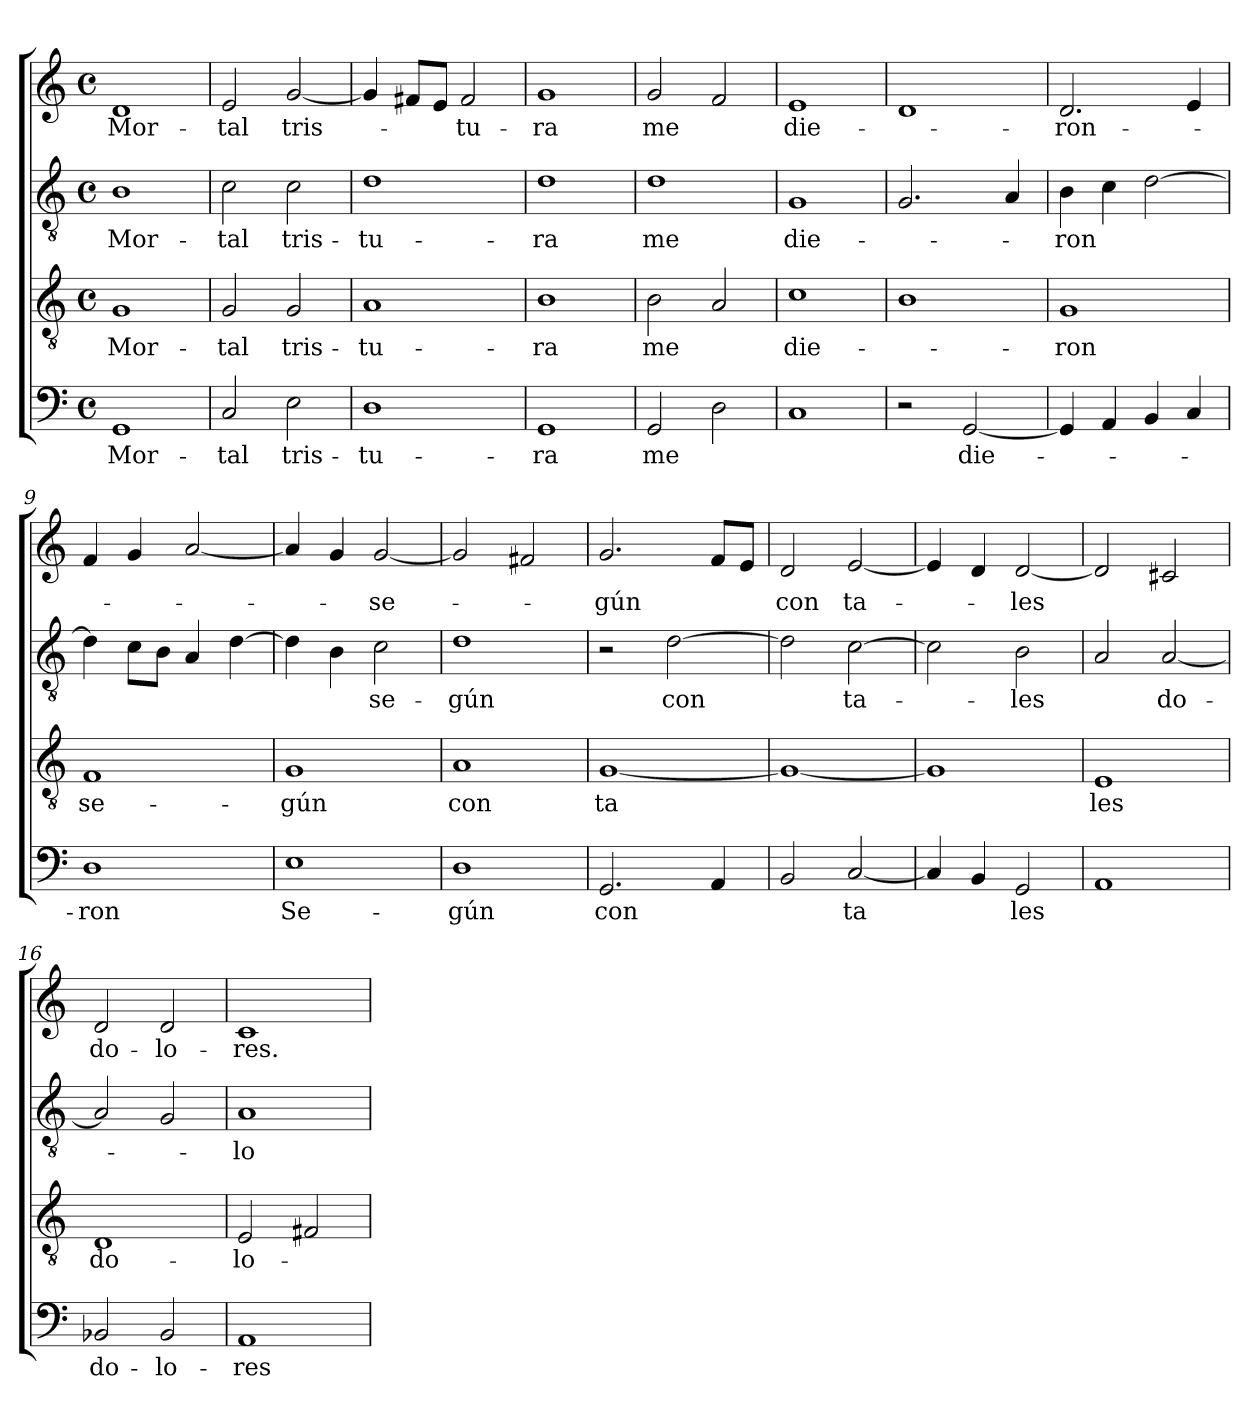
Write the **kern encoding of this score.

**kern	**text	**kern	**text	**kern	**text	**kern	**text
*part4	*part4	*part3	*part3	*part2	*part2	*part1	*part1
*staff4	*staff4	*staff3	*staff3	*staff2	*staff2	*staff1	*staff1
*clefF4	*	*clefGv2	*	*clefGv2	*	*clefG2	*
*k[]	*	*k[]	*	*k[]	*	*k[]	*
*C:	*	*C:	*	*C:	*	*C:	*
*M4/4	*	*M4/4	*	*M4/4	*	*M4/4	*
*met(c)	*	*met(c)	*	*met(c)	*	*met(c)	*
=1	=1	=1	=1	=1	=1	=1	=1
!	!LO:LY:b	!	!LO:LY:b	!	!LO:LY:b	!	!LO:LY:b
1GG	Mor-	1G	Mor-	1B	Mor-	1d	Mor-
=2	=2	=2	=2	=2	=2	=2	=2
!	!LO:LY:b	!	!LO:LY:b	!	!LO:LY:b	!	!LO:LY:b
2C/	-tal	2G/	-tal	2c\	-tal	2e/	-tal
!	!LO:LY:b	!	!LO:LY:b	!	!LO:LY:b	!	!LO:LY:b
2E\	tris-	2G/	tris-	2c\	tris-	[<2g/	tris-
=3	=3	=3	=3	=3	=3	=3	=3
!	!LO:LY:b	!	!LO:LY:b	!	!LO:LY:b	!	!
1D	-tu-	1A	-tu-	1d	-tu-	4g/]	.
.	.	.	.	.	.	8f#X/L	.
.	.	.	.	.	.	8e/J	.
!	!	!	!	!	!	!	!LO:LY:b
.	.	.	.	.	.	2f#/	-tu-
=4	=4	=4	=4	=4	=4	=4	=4
!	!LO:LY:b	!	!LO:LY:b	!	!LO:LY:b	!	!LO:LY:b
1GG	-ra	1B	-ra	1d	-ra	1g	-ra
=5	=5	=5	=5	=5	=5	=5	=5
!	!LO:LY:b	!	!LO:LY:b	!	!LO:LY:b	!	!LO:LY:b
2GG/	me	2B\	me	1d	me	2g/	me
2D\	.	2A/	.	.	.	2f/	.
=6	=6	=6	=6	=6	=6	=6	=6
!	!	!	!LO:LY:b	!	!LO:LY:b	!	!LO:LY:b
1C	.	1c	die-	1G	die-	1e	die-
=7	=7	=7	=7	=7	=7	=7	=7
2r	.	1B	.	2.G/	.	1d	.
!	!LO:LY:b	!	!	!	!	!	!
[<2GG/	die-	.	.	.	.	.	.
.	.	.	.	4A/	.	.	.
=8	=8	=8	=8	=8	=8	=8	=8
!	!	!	!LO:LY:b	!	!LO:LY:b	!	!LO:LY:b
4GG/]	.	1G	-ron	4B\	-ron	2.d/	-ron-
4AA/	.	.	.	4c\	.	.	.
4BB/	.	.	.	[>2d\	.	.	.
4C/	.	.	.	.	.	4e/	.
!!LO:LB:g=z
=9	=9	=9	=9	=9	=9	=9	=9
!	!LO:LY:b	!	!LO:LY:b	!	!	!	!
1D	-ron	1F	se-	4d\]	.	4f/	.
.	.	.	.	8c\L	.	4g/	.
.	.	.	.	8B\J	.	.	.
.	.	.	.	4A/	.	[<2a/	.
.	.	.	.	[>4d\	.	.	.
=10	=10	=10	=10	=10	=10	=10	=10
!	!LO:LY:b	!	!LO:LY:b	!	!	!	!
1E	Se-	1G	-gún	4d\]	.	4a/]	.
.	.	.	.	4B\	.	4g/	.
!	!	!	!	!	!LO:LY:b	!	!LO:LY:b
.	.	.	.	2c\	se-	[<2g/	-se-
=11	=11	=11	=11	=11	=11	=11	=11
!	!LO:LY:b	!	!LO:LY:b	!	!LO:LY:b	!	!
1D	-gún	1A	con	1d	-gún	2g/]	.
.	.	.	.	.	.	2f#X/	.
=12	=12	=12	=12	=12	=12	=12	=12
!	!LO:LY:b	!	!LO:LY:b	!	!	!	!LO:LY:b
2.GG/	con	[<1G	ta	2r	.	2.g/	-gún
!	!	!	!	!	!LO:LY:b	!	!
.	.	.	.	[>2d\	con	.	.
4AA/	.	.	.	.	.	8f/L	.
.	.	.	.	.	.	8e/J	.
=13	=13	=13	=13	=13	=13	=13	=13
!	!	!	!	!	!	!	!LO:LY:b
2BB/	.	1G_	.	2d\]	.	2d/	con
!	!LO:LY:b	!	!	!	!LO:LY:b	!	!LO:LY:b
[<2C/	ta	.	.	[>2c\	ta-	[<2e/	ta-
=14	=14	=14	=14	=14	=14	=14	=14
4C/]	.	1G]	.	2c\]	.	4e/]	.
4BB/	.	.	.	.	.	4d/	.
!	!LO:LY:b	!	!	!	!LO:LY:b	!	!LO:LY:b
2GG/	les	.	.	2B\	-les	[<2d/	-les
=15	=15	=15	=15	=15	=15	=15	=15
!	!	!	!LO:LY:b	!	!	!	!
1AA	.	1E	les	2A/	.	2d/]	.
!	!	!	!	!	!LO:LY:b	!	!
.	.	.	.	[<2A/	do-	2c#X/	.
=16	=16	=16	=16	=16	=16	=16	=16
!	!LO:LY:b	!	!LO:LY:b	!	!	!	!LO:LY:b
2BB-X/	do-	1D	do-	2A/]	.	2d/	do-
!	!LO:LY:b	!	!	!	!	!	!LO:LY:b
2BB-/	-lo-	.	.	2G/	.	2d/	-lo-
!!LO:LB:g=z
=17	=17	=17	=17	=17	=17	=17	=17
!	!LO:LY:b	!	!LO:LY:b	!	!LO:LY:b	!	!LO:LY:b
1AA	-res	2E/	-lo-	1A	-lo-	1c	-res.
.	.	2F#X/	.	.	.	.	.
=	=	=	=	=	=	=	=
*-	*-	*-	*-	*-	*-	*-	*-
